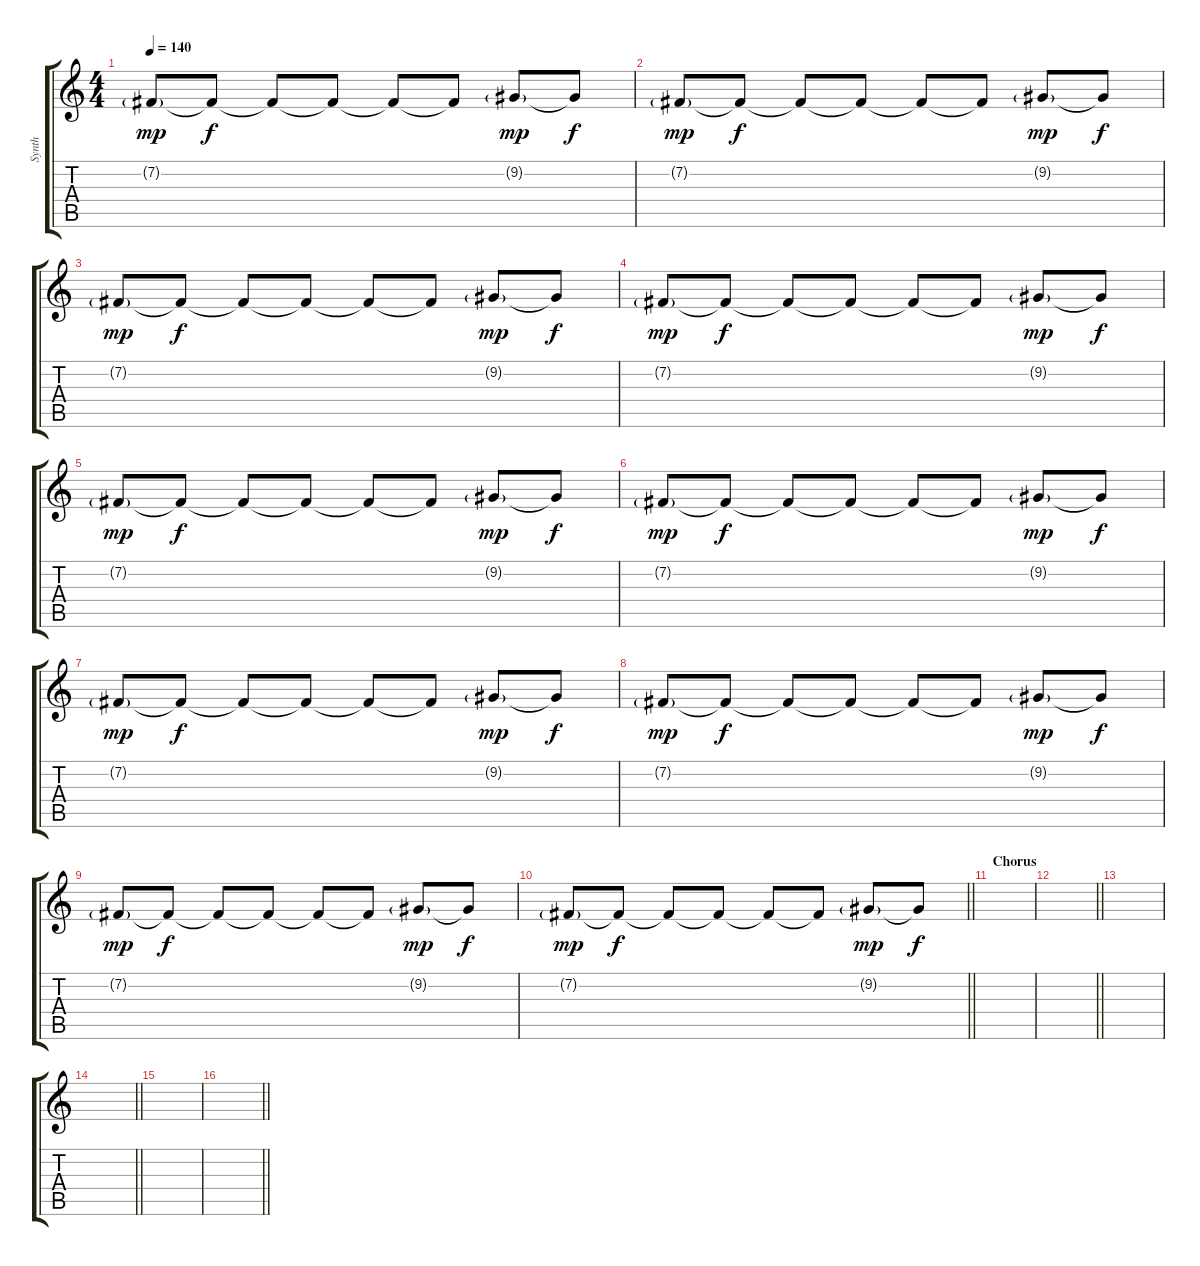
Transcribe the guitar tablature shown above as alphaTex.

\track ("Synth" "Synth") {instrument lead2sawtooth}
\staff {score tabs}
\tuning (E4 B3 G3 D3 A2 E2) {hide}
\ts (4 4)
\tempo 140
\clef g2
\ks c
7.2{g}.8{dy mp} 7.2{t}.8{dy f} 7.2{t}.8 7.2{t}.8 7.2{t}.8 7.2{t}.8 9.2{g}.8{dy mp} 9.2{t}.8{dy f} |
7.2{g}.8{dy mp} 7.2{t}.8{dy f} 7.2{t}.8 7.2{t}.8 7.2{t}.8 7.2{t}.8 9.2{g}.8{dy mp} 9.2{t}.8{dy f} |
7.2{g}.8{dy mp} 7.2{t}.8{dy f} 7.2{t}.8 7.2{t}.8 7.2{t}.8 7.2{t}.8 9.2{g}.8{dy mp} 9.2{t}.8{dy f} |
7.2{g}.8{dy mp} 7.2{t}.8{dy f} 7.2{t}.8 7.2{t}.8 7.2{t}.8 7.2{t}.8 9.2{g}.8{dy mp} 9.2{t}.8{dy f} |
7.2{g}.8{dy mp} 7.2{t}.8{dy f} 7.2{t}.8 7.2{t}.8 7.2{t}.8 7.2{t}.8 9.2{g}.8{dy mp} 9.2{t}.8{dy f} |
7.2{g}.8{dy mp} 7.2{t}.8{dy f} 7.2{t}.8 7.2{t}.8 7.2{t}.8 7.2{t}.8 9.2{g}.8{dy mp} 9.2{t}.8{dy f} |
7.2{g}.8{dy mp} 7.2{t}.8{dy f} 7.2{t}.8 7.2{t}.8 7.2{t}.8 7.2{t}.8 9.2{g}.8{dy mp} 9.2{t}.8{dy f} |
7.2{g}.8{dy mp} 7.2{t}.8{dy f} 7.2{t}.8 7.2{t}.8 7.2{t}.8 7.2{t}.8 9.2{g}.8{dy mp} 9.2{t}.8{dy f} |
7.2{g}.8{dy mp} 7.2{t}.8{dy f} 7.2{t}.8 7.2{t}.8 7.2{t}.8 7.2{t}.8 9.2{g}.8{dy mp} 9.2{t}.8{dy f} |
\barLineRight lightlight
7.2{g}.8{dy mp} 7.2{t}.8{dy f} 7.2{t}.8 7.2{t}.8 7.2{t}.8 7.2{t}.8 9.2{g}.8{dy mp} 9.2{t}.8{dy f} |
\section ("" "Chorus")
|
\barLineRight lightlight
|
|
\barLineRight lightlight
|
|
\barLineRight lightlight
